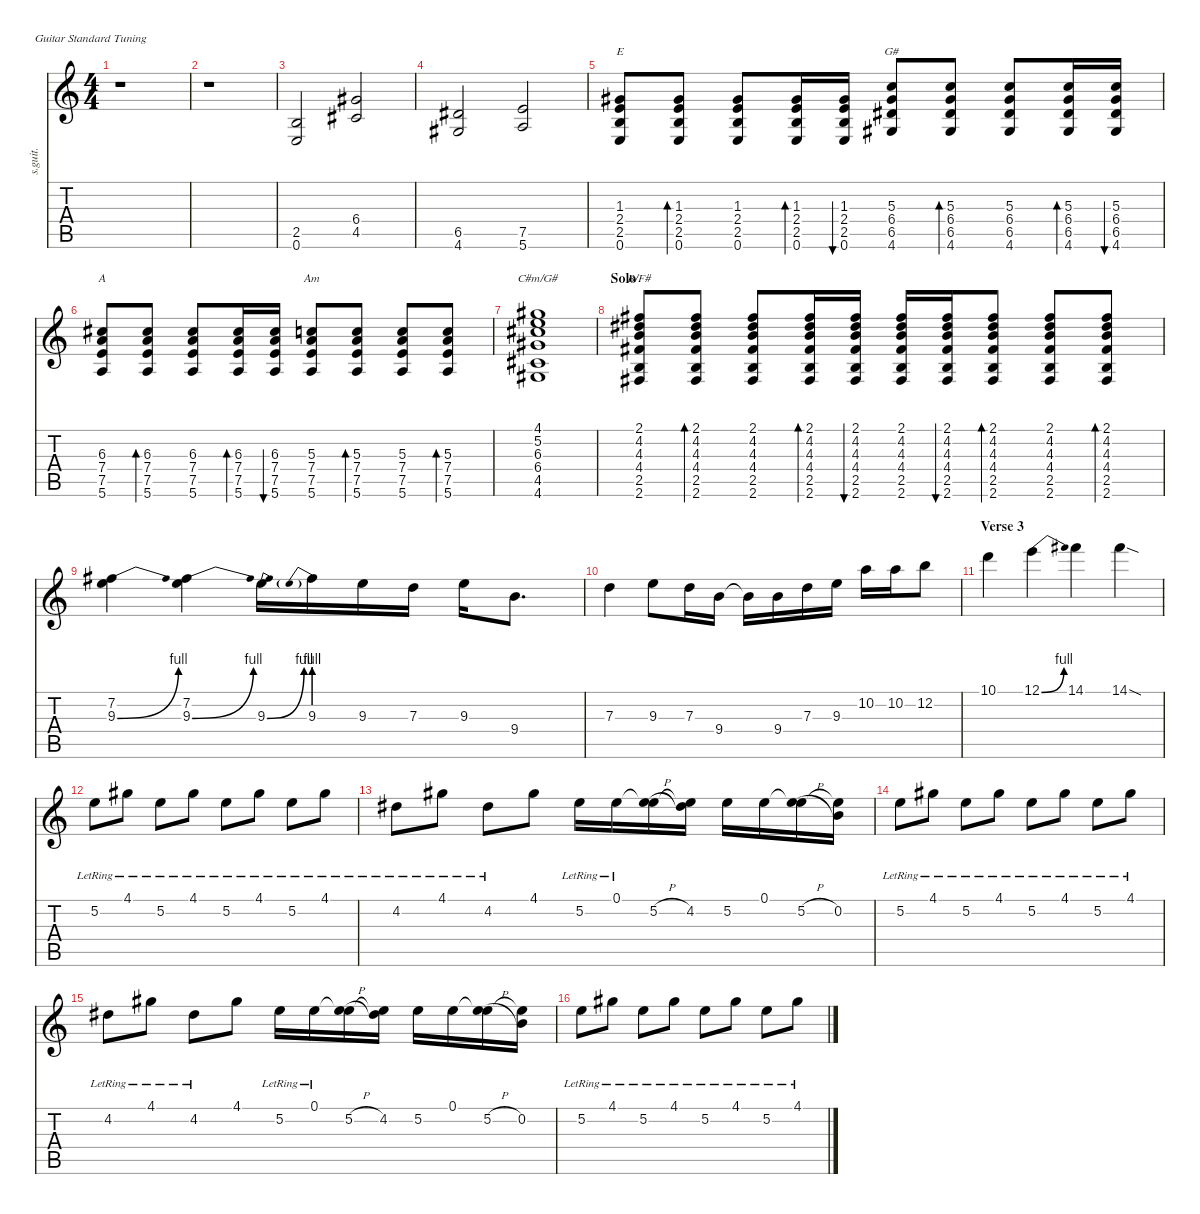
\defaultSystemsLayout 4
\hideDynamics
\bracketExtendMode nobrackets
\track ("Joey Santiago (Left Guitar)" "s.guit.") {instrument distortionguitar}
\staff {score tabs}
\tuning (E4 B3 G3 D3 A2 E2)
\chord ("E" 3 1 2 2 0 x) {showdiagram false}
\chord ("G#" 3 1 2 2 0 x) {showdiagram false}
\chord ("A" 3 1 2 2 0 x) {showdiagram false}
\chord ("Am" 3 1 2 2 0 x) {showdiagram false}
\chord ("C#m/G#" 3 1 2 2 0 x) {showdiagram false}
\chord ("B/F#" 3 1 2 2 0 x) {showdiagram false}
\ts (4 4)
\tempo (81 hide)
\clef g2
\ks c
r.1{dy mf} |
r.1 |
(2.5 0.6).2{lyrics (0 "") lyrics (1 "") lyrics (2 "") lyrics (3 "") lyrics (4 "")} (6.4{acc #} 4.5{acc #}).2{lyrics (0 "") lyrics (1 "") lyrics (2 "") lyrics (3 "") lyrics (4 "")} |
(6.5{acc #} 4.6{acc #}).2{lyrics (0 "") lyrics (1 "") lyrics (2 "") lyrics (3 "") lyrics (4 "")} (7.5 5.6).2{lyrics (0 "") lyrics (1 "") lyrics (2 "") lyrics (3 "") lyrics (4 "")} |
(1.3{acc #} 2.4 2.5 0.6).8{ch "E" lyrics (0 "") lyrics (1 "") lyrics (2 "") lyrics (3 "") lyrics (4 "")} (1.3{acc #} 2.4 2.5 0.6).8{bd 30 lyrics (0 "") lyrics (1 "") lyrics (2 "") lyrics (3 "") lyrics (4 "")} (1.3{acc #} 2.4 2.5 0.6).8{lyrics (0 "") lyrics (1 "") lyrics (2 "") lyrics (3 "") lyrics (4 "")} (1.3{acc #} 2.4 2.5 0.6).16{bd 30 lyrics (0 "") lyrics (1 "") lyrics (2 "") lyrics (3 "") lyrics (4 "")} (1.3{acc #} 2.4 2.5 0.6).16{bu 30 lyrics (0 "") lyrics (1 "") lyrics (2 "") lyrics (3 "") lyrics (4 "")} (5.3 6.4{acc #} 6.5{acc #} 4.6{acc #}).8{ch "G#" lyrics (0 "") lyrics (1 "") lyrics (2 "") lyrics (3 "") lyrics (4 "")} (5.3 6.4{acc #} 6.5{acc #} 4.6{acc #}).8{bd 30 lyrics (0 "") lyrics (1 "") lyrics (2 "") lyrics (3 "") lyrics (4 "")} (5.3 6.4{acc #} 6.5{acc #} 4.6{acc #}).8{lyrics (0 "") lyrics (1 "") lyrics (2 "") lyrics (3 "") lyrics (4 "")} (5.3 6.4{acc #} 6.5{acc #} 4.6{acc #}).16{bd 30 lyrics (0 "") lyrics (1 "") lyrics (2 "") lyrics (3 "") lyrics (4 "")} (5.3 6.4{acc #} 6.5{acc #} 4.6{acc #}).16{bu 30 lyrics (0 "") lyrics (1 "") lyrics (2 "") lyrics (3 "") lyrics (4 "")} |
(6.3{acc #} 7.4 7.5 5.6).8{ch "A" lyrics (0 "") lyrics (1 "") lyrics (2 "") lyrics (3 "") lyrics (4 "")} (6.3{acc #} 7.4 7.5 5.6).8{bd 30 lyrics (0 "") lyrics (1 "") lyrics (2 "") lyrics (3 "") lyrics (4 "") dy mp} (6.3{acc #} 7.4 7.5 5.6).8{lyrics (0 "") lyrics (1 "") lyrics (2 "") lyrics (3 "") lyrics (4 "")} (6.3{acc #} 7.4 7.5 5.6).16{bd 30 lyrics (0 "") lyrics (1 "") lyrics (2 "") lyrics (3 "") lyrics (4 "")} (6.3{acc #} 7.4 7.5 5.6).16{bu 30 lyrics (0 "") lyrics (1 "") lyrics (2 "") lyrics (3 "") lyrics (4 "")} (5.3 7.4 7.5 5.6).8{ch "Am" lyrics (0 "") lyrics (1 "") lyrics (2 "") lyrics (3 "") lyrics (4 "")} (5.3 7.4 7.5 5.6).8{bd 30 lyrics (0 "") lyrics (1 "") lyrics (2 "") lyrics (3 "") lyrics (4 "")} (5.3 7.4 7.5 5.6).8{lyrics (0 "") lyrics (1 "") lyrics (2 "") lyrics (3 "") lyrics (4 "")} (5.3 7.4 7.5 5.6).8{bd 30 lyrics (0 "") lyrics (1 "") lyrics (2 "") lyrics (3 "") lyrics (4 "")} |
(4.1{acc #} 5.2 6.3{acc #} 6.4{acc #} 4.5{acc #} 4.6{acc #}).1{ch "C#m/G#" lyrics (0 "") lyrics (1 "") lyrics (2 "") lyrics (3 "") lyrics (4 "") dy mf} |
\section ("" "Solo")
(2.1{acc #} 4.2{acc #} 4.3 4.4{acc #} 2.5 2.6{acc #}).8{ch "B/F#" lyrics (0 "") lyrics (1 "") lyrics (2 "") lyrics (3 "") lyrics (4 "")} (2.1{acc #} 4.2{acc #} 4.3 4.4{acc #} 2.5 2.6{acc #}).8{bd 30 lyrics (0 "") lyrics (1 "") lyrics (2 "") lyrics (3 "") lyrics (4 "")} (2.1{acc #} 4.2{acc #} 4.3 4.4{acc #} 2.5 2.6{acc #}).8{lyrics (0 "") lyrics (1 "") lyrics (2 "") lyrics (3 "") lyrics (4 "")} (2.1{acc #} 4.2{acc #} 4.3 4.4{acc #} 2.5 2.6{acc #}).16{bd 30 lyrics (0 "") lyrics (1 "") lyrics (2 "") lyrics (3 "") lyrics (4 "")} (2.1{acc #} 4.2{acc #} 4.3 4.4{acc #} 2.5 2.6{acc #}).16{bu 30 lyrics (0 "") lyrics (1 "") lyrics (2 "") lyrics (3 "") lyrics (4 "")} (2.1{acc #} 4.2{acc #} 4.3 4.4{acc #} 2.5 2.6{acc #}).16{lyrics (0 "") lyrics (1 "") lyrics (2 "") lyrics (3 "") lyrics (4 "")} (2.1{acc #} 4.2{acc #} 4.3 4.4{acc #} 2.5 2.6{acc #}).16{bu 30 lyrics (0 "") lyrics (1 "") lyrics (2 "") lyrics (3 "") lyrics (4 "")} (2.1{acc #} 4.2{acc #} 4.3 4.4{acc #} 2.5 2.6{acc #}).8{bd 30 lyrics (0 "") lyrics (1 "") lyrics (2 "") lyrics (3 "") lyrics (4 "")} (2.1{acc #} 4.2{acc #} 4.3 4.4{acc #} 2.5 2.6{acc #}).8{lyrics (0 "") lyrics (1 "") lyrics (2 "") lyrics (3 "") lyrics (4 "")} (2.1{acc #} 4.2{acc #} 4.3 4.4{acc #} 2.5 2.6{acc #}).8{bd 30 lyrics (0 "") lyrics (1 "") lyrics (2 "") lyrics (3 "") lyrics (4 "")} |
(7.2{acc #} 9.3{be (bend 0 0 60 4)}).4{lyrics (0 "") lyrics (1 "") lyrics (2 "") lyrics (3 "") lyrics (4 "")} (7.2{acc #} 9.3{be (bend 0 0 60 4)}).4{lyrics (0 "") lyrics (1 "") lyrics (2 "") lyrics (3 "") lyrics (4 "")} 9.3{be (bend 0 0 60 4)}.16{lyrics (0 "") lyrics (1 "") lyrics (2 "") lyrics (3 "") lyrics (4 "")} 9.3{be (prebend 0 4 60 4)}.16{lyrics (0 "") lyrics (1 "") lyrics (2 "") lyrics (3 "") lyrics (4 "")} 9.3.16{lyrics (0 "") lyrics (1 "") lyrics (2 "") lyrics (3 "") lyrics (4 "")} 7.3.16{lyrics (0 "") lyrics (1 "") lyrics (2 "") lyrics (3 "") lyrics (4 "")} 9.3.16{lyrics (0 "") lyrics (1 "") lyrics (2 "") lyrics (3 "") lyrics (4 "")} 9.4.8{d lyrics (0 "") lyrics (1 "") lyrics (2 "") lyrics (3 "") lyrics (4 "")} |
7.3.4{lyrics (0 "") lyrics (1 "") lyrics (2 "") lyrics (3 "") lyrics (4 "")} 9.3.8{lyrics (0 "") lyrics (1 "") lyrics (2 "") lyrics (3 "") lyrics (4 "")} 7.3.16{lyrics (0 "") lyrics (1 "") lyrics (2 "") lyrics (3 "") lyrics (4 "")} 9.4.16{lyrics (0 "") lyrics (1 "") lyrics (2 "") lyrics (3 "") lyrics (4 "")} 9.4{t}.16{lyrics (0 "") lyrics (1 "") lyrics (2 "") lyrics (3 "") lyrics (4 "")} 9.4.16{lyrics (0 "") lyrics (1 "") lyrics (2 "") lyrics (3 "") lyrics (4 "")} 7.3.16{lyrics (0 "") lyrics (1 "") lyrics (2 "") lyrics (3 "") lyrics (4 "")} 9.3.16{lyrics (0 "") lyrics (1 "") lyrics (2 "") lyrics (3 "") lyrics (4 "")} 10.2.16{lyrics (0 "") lyrics (1 "") lyrics (2 "") lyrics (3 "") lyrics (4 "")} 10.2.16{lyrics (0 "") lyrics (1 "") lyrics (2 "") lyrics (3 "") lyrics (4 "")} 12.2.8{lyrics (0 "") lyrics (1 "") lyrics (2 "") lyrics (3 "") lyrics (4 "")} |
\section ("" "Verse 3")
10.1.4{lyrics (0 "") lyrics (1 "") lyrics (2 "") lyrics (3 "") lyrics (4 "")} 12.1{be (bend 0 0 60 4)}.4{lyrics (0 "") lyrics (1 "") lyrics (2 "") lyrics (3 "") lyrics (4 "")} 14.1{acc #}.4{lyrics (0 "") lyrics (1 "") lyrics (2 "") lyrics (3 "") lyrics (4 "")} 14.1{sod acc #}.4{lyrics (0 "") lyrics (1 "") lyrics (2 "") lyrics (3 "") lyrics (4 "")} |
5.2{lr}.8{lyrics (0 "") lyrics (1 "") lyrics (2 "") lyrics (3 "") lyrics (4 "")} 4.1{lr acc #}.8{lyrics (0 "") lyrics (1 "") lyrics (2 "") lyrics (3 "") lyrics (4 "")} 5.2{lr}.8{lyrics (0 "") lyrics (1 "") lyrics (2 "") lyrics (3 "") lyrics (4 "")} 4.1{lr acc #}.8{lyrics (0 "") lyrics (1 "") lyrics (2 "") lyrics (3 "") lyrics (4 "")} 5.2{lr}.8{lyrics (0 "") lyrics (1 "") lyrics (2 "") lyrics (3 "") lyrics (4 "")} 4.1{lr acc #}.8{lyrics (0 "") lyrics (1 "") lyrics (2 "") lyrics (3 "") lyrics (4 "")} 5.2{lr}.8{lyrics (0 "") lyrics (1 "") lyrics (2 "") lyrics (3 "") lyrics (4 "")} 4.1{lr acc #}.8{lyrics (0 "") lyrics (1 "") lyrics (2 "") lyrics (3 "") lyrics (4 "")} |
4.2{lr acc #}.8{lyrics (0 "") lyrics (1 "") lyrics (2 "") lyrics (3 "") lyrics (4 "")} 4.1{lr acc #}.8{lyrics (0 "") lyrics (1 "") lyrics (2 "") lyrics (3 "") lyrics (4 "")} 4.2{lr acc #}.8{lyrics (0 "") lyrics (1 "") lyrics (2 "") lyrics (3 "") lyrics (4 "")} 4.1{acc #}.8{lyrics (0 "") lyrics (1 "") lyrics (2 "") lyrics (3 "") lyrics (4 "") dy f} 5.2{lr}.16{lyrics (0 "") lyrics (1 "") lyrics (2 "") lyrics (3 "") lyrics (4 "")} 0.1{lr}.16{lyrics (0 "") lyrics (1 "") lyrics (2 "") lyrics (3 "") lyrics (4 "")} (5.2{h} 0.1{t}).16{lyrics (0 "") lyrics (1 "") lyrics (2 "") lyrics (3 "") lyrics (4 "") dy mf} (0.1{t} 4.2{acc #}).16{lyrics (0 "") lyrics (1 "") lyrics (2 "") lyrics (3 "") lyrics (4 "")} 5.2.16{lyrics (0 "") lyrics (1 "") lyrics (2 "") lyrics (3 "") lyrics (4 "")} 0.1.16{lyrics (0 "") lyrics (1 "") lyrics (2 "") lyrics (3 "") lyrics (4 "") dy f} (5.2{h} 0.1{t}).16{lyrics (0 "") lyrics (1 "") lyrics (2 "") lyrics (3 "") lyrics (4 "") dy mf} (0.1{t} 0.2).16{lyrics (0 "") lyrics (1 "") lyrics (2 "") lyrics (3 "") lyrics (4 "")} |
5.2{lr}.8{lyrics (0 "") lyrics (1 "") lyrics (2 "") lyrics (3 "") lyrics (4 "")} 4.1{lr acc #}.8{lyrics (0 "") lyrics (1 "") lyrics (2 "") lyrics (3 "") lyrics (4 "")} 5.2{lr}.8{lyrics (0 "") lyrics (1 "") lyrics (2 "") lyrics (3 "") lyrics (4 "")} 4.1{lr acc #}.8{lyrics (0 "") lyrics (1 "") lyrics (2 "") lyrics (3 "") lyrics (4 "")} 5.2{lr}.8{lyrics (0 "") lyrics (1 "") lyrics (2 "") lyrics (3 "") lyrics (4 "")} 4.1{lr acc #}.8{lyrics (0 "") lyrics (1 "") lyrics (2 "") lyrics (3 "") lyrics (4 "")} 5.2{lr}.8{lyrics (0 "") lyrics (1 "") lyrics (2 "") lyrics (3 "") lyrics (4 "")} 4.1{lr acc #}.8{lyrics (0 "") lyrics (1 "") lyrics (2 "") lyrics (3 "") lyrics (4 "")} |
4.2{lr acc #}.8{lyrics (0 "") lyrics (1 "") lyrics (2 "") lyrics (3 "") lyrics (4 "")} 4.1{lr acc #}.8{lyrics (0 "") lyrics (1 "") lyrics (2 "") lyrics (3 "") lyrics (4 "")} 4.2{lr acc #}.8{lyrics (0 "") lyrics (1 "") lyrics (2 "") lyrics (3 "") lyrics (4 "")} 4.1{acc #}.8{lyrics (0 "") lyrics (1 "") lyrics (2 "") lyrics (3 "") lyrics (4 "") dy f} 5.2{lr}.16{lyrics (0 "") lyrics (1 "") lyrics (2 "") lyrics (3 "") lyrics (4 "")} 0.1{lr}.16{lyrics (0 "") lyrics (1 "") lyrics (2 "") lyrics (3 "") lyrics (4 "")} (5.2{h} 0.1{t}).16{lyrics (0 "") lyrics (1 "") lyrics (2 "") lyrics (3 "") lyrics (4 "") dy mf} (0.1{t} 4.2{acc #}).16{lyrics (0 "") lyrics (1 "") lyrics (2 "") lyrics (3 "") lyrics (4 "")} 5.2.16{lyrics (0 "") lyrics (1 "") lyrics (2 "") lyrics (3 "") lyrics (4 "")} 0.1.16{lyrics (0 "") lyrics (1 "") lyrics (2 "") lyrics (3 "") lyrics (4 "") dy f} (5.2{h} 0.1{t}).16{lyrics (0 "") lyrics (1 "") lyrics (2 "") lyrics (3 "") lyrics (4 "") dy mf} (0.1{t} 0.2).16{lyrics (0 "") lyrics (1 "") lyrics (2 "") lyrics (3 "") lyrics (4 "")} |
5.2{lr}.8{lyrics (0 "") lyrics (1 "") lyrics (2 "") lyrics (3 "") lyrics (4 "")} 4.1{lr acc #}.8{lyrics (0 "") lyrics (1 "") lyrics (2 "") lyrics (3 "") lyrics (4 "")} 5.2{lr}.8{lyrics (0 "") lyrics (1 "") lyrics (2 "") lyrics (3 "") lyrics (4 "")} 4.1{lr acc #}.8{lyrics (0 "") lyrics (1 "") lyrics (2 "") lyrics (3 "") lyrics (4 "")} 5.2{lr}.8{lyrics (0 "") lyrics (1 "") lyrics (2 "") lyrics (3 "") lyrics (4 "")} 4.1{lr acc #}.8{lyrics (0 "") lyrics (1 "") lyrics (2 "") lyrics (3 "") lyrics (4 "")} 5.2{lr}.8{lyrics (0 "") lyrics (1 "") lyrics (2 "") lyrics (3 "") lyrics (4 "")} 4.1{lr acc #}.8{lyrics (0 "") lyrics (1 "") lyrics (2 "") lyrics (3 "") lyrics (4 "")}
